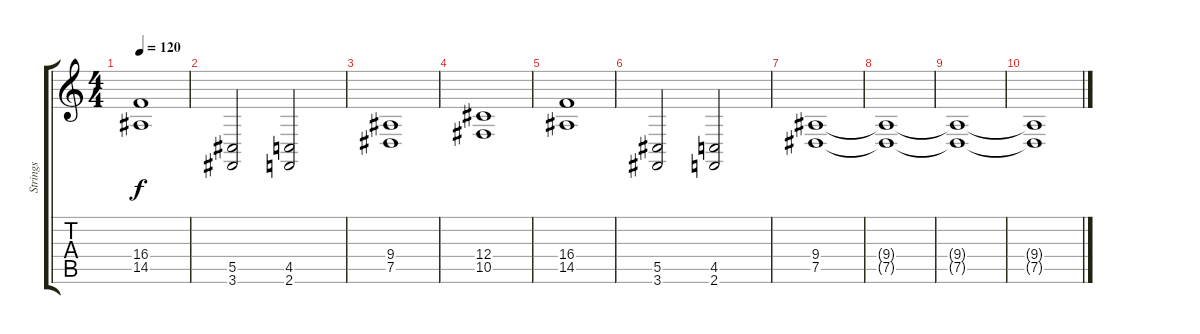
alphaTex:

\track ("Strings" "Strings") {instrument stringensemble1}
\staff {score tabs}
\tuning (Eb4 Bb3 Gb3 Db3 Ab2 Eb2) {hide}
\ts (4 4)
\tempo 120
\clef g2
\ks c
(16.4 14.5).1{dy f} |
(5.5 3.6).2 (4.5 2.6).2 |
(9.4 7.5).1 |
(12.4 10.5).1 |
(16.4 14.5).1 |
(5.5 3.6).2 (4.5 2.6).2 |
(9.4 7.5).1 |
(9.4{t} 7.5{t}).1 |
(9.4{t} 7.5{t}).1 |
(9.4{t} 7.5{t}).1
